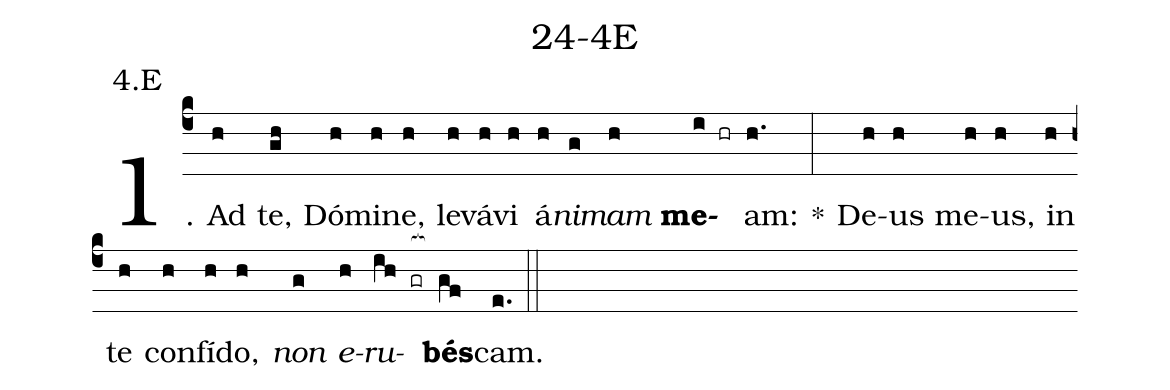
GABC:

name: 24-4E;
annotation: 4.E;
%%
(c4)1. Ad(h) te,(gh) Dó(h)mi(h)ne,(h) le(h)vá(h)vi(h) á(h)<i>ni</i>(g)<i>mam</i>(h) <b>me</b>(i hr)am:(h.) *(:) De(h)us(h) me(h)us,(h) in(h) te(h) con(h)fí(h)do,(h) <i>non</i>(g) <i>e</i>(h)<i>ru</i>(ih gr[ocb:1{])<b>bés</b>(gf[ocb:0}])cam.(e.) (::)
